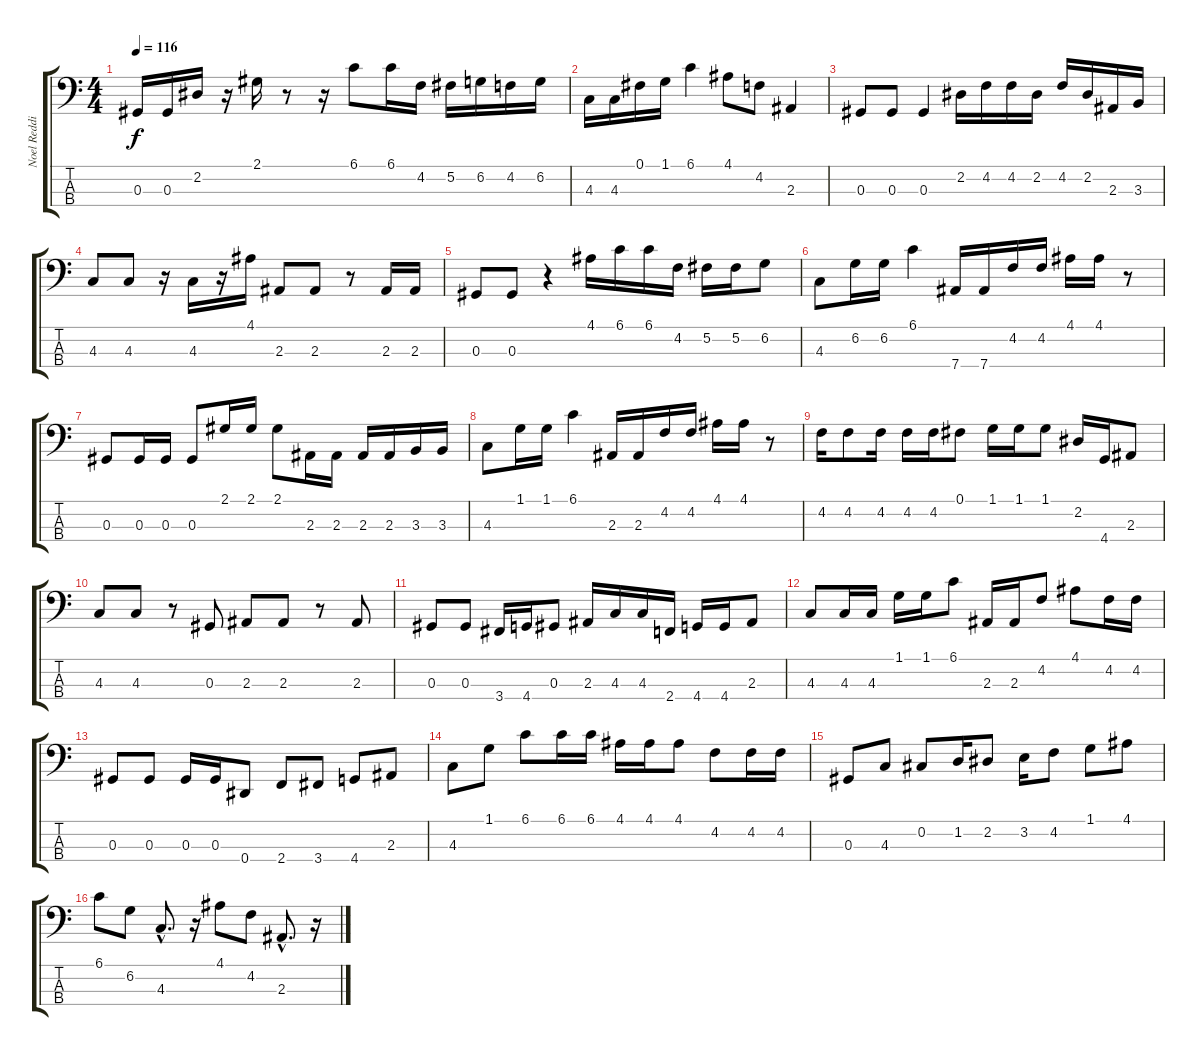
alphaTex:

\track ("Noel Redding" "Noel Reddi") {instrument electricbasspick}
\staff {score tabs}
\tuning (Gb2 Db2 Ab1 Eb1) {hide}
\ts (4 4)
\tempo 116
\clef f4
\ks c
0.3.16{dy f} 0.3.16 2.2.16 r.16 2.1.16 r.8 r.16 6.1.8 6.1.16 4.2.16 5.2.16 6.2.16 4.2.16 6.2.16 |
4.3.16 4.3.16 0.1.16 1.1.16 6.1.4 4.1.8 4.2.8 2.3.4 |
0.3.8 0.3.8 0.3.4 2.2.16 4.2.16 4.2.16 2.2.16 4.2.16 2.2.16 2.3.16 3.3.16 |
4.3.8 4.3.8 r.16 4.3.16 r.16 4.1.16 2.3.8 2.3.8 r.8 2.3.16 2.3.16 |
0.3.8 0.3.8 r.4 4.1.16 6.1.16 6.1.16 4.2.16 5.2.16 5.2.16 6.2.8 |
4.3.8 6.2.16 6.2.16 6.1.4 7.4.16 7.4.16 4.2.16 4.2.16 4.1.16 4.1.16 r.8 |
0.3.8 0.3.16 0.3.16 0.3.8 2.1.16 2.1.16 2.1.8 2.3.16 2.3.16 2.3.16 2.3.16 3.3.16 3.3.16 |
4.3.8 1.1.16 1.1.16 6.1.4 2.3.16 2.3.16 4.2.16 4.2.16 4.1.16 4.1.16 r.8 |
4.2.16 4.2.8 4.2.16 4.2.16 4.2.16 0.1.8 1.1.16 1.1.16 1.1.8 2.2.16 4.4.16 2.3.8 |
4.3.8 4.3.8 r.8 0.3.8 2.3.8 2.3.8 r.8 2.3.8 |
0.3.8 0.3.8 3.4.16 4.4.16 0.3.8 2.3.16 4.3.16 4.3.16 2.4.16 4.4.16 4.4.16 2.3.8 |
4.3.8 4.3.16 4.3.16 1.1.16 1.1.16 6.1.8 2.3.16 2.3.16 4.2.8 4.1.8 4.2.16 4.2.16 |
0.3.8 0.3.8 0.3.16 0.3.16 0.4.8 2.4.8 3.4.8 4.4.8 2.3.8 |
4.3.8 1.1.8 6.1.8 6.1.16 6.1.16 4.1.16 4.1.16 4.1.8 4.2.8 4.2.16 4.2.16 |
0.3.8 4.3.8 0.2.8 1.2.16 2.2.8 3.2.16 4.2.8 1.1.8 4.1.8 |
6.1.8 6.2.8 4.3{hac}.8{d} r.16 4.1.8 4.2.8 2.3{hac}.8{d} r.16
